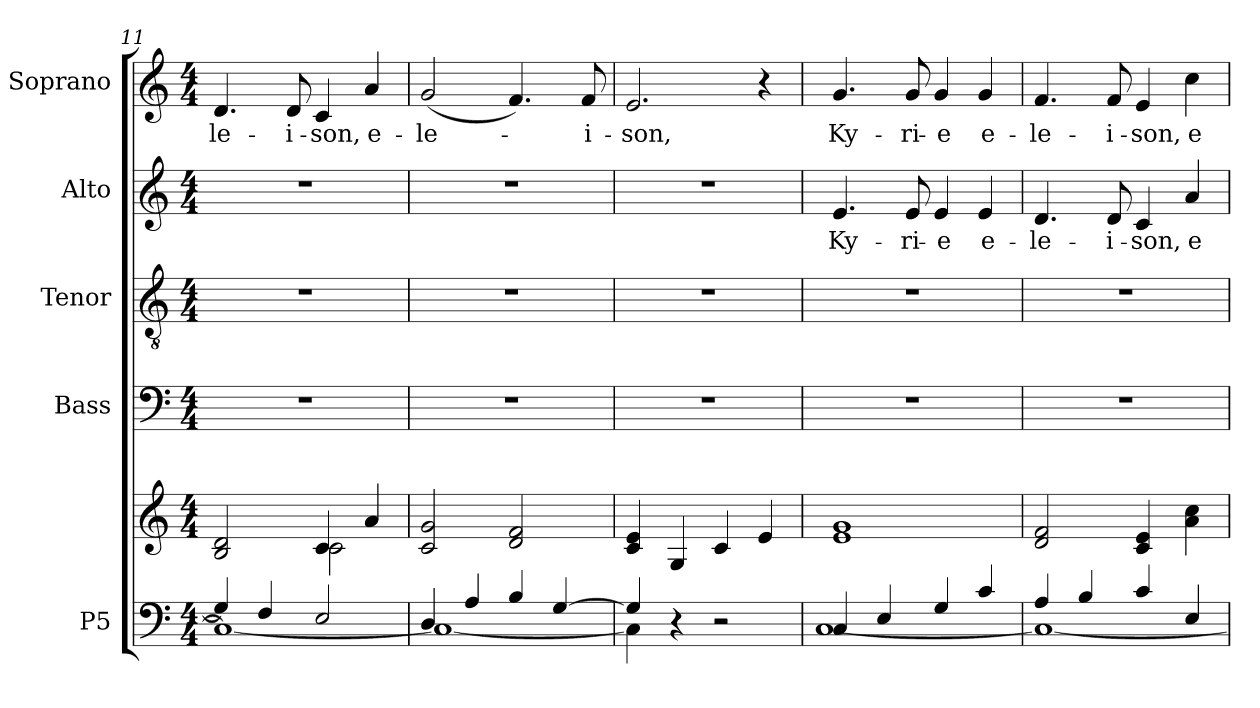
**kern	**kern	**kern	**kern	**kern	**text	**kern	**text
*part5	*part5	*part4	*part3	*part2	*part2	*part1	*part1
*staff6	*staff5	*staff4	*staff3	*staff2	*staff2	*staff1	*staff1
*I"P5	*	*I"Bass	*I"Tenor	*I"Alto	*	*I"Soprano	*
*	*	*I'B.	*I'T.	*I'A.	*	*I'S.	*
*clefF4	*clefG2	*clefF4	*clefGv2	*clefG2	*	*clefG2	*
*	*	*	*ITrd7c12	*	*	*	*
*k[]	*k[]	*k[]	*k[]	*k[]	*	*k[]	*
*C:	*C:	*C:	*C:	*C:	*	*C:	*
*M4/4	*M4/4	*M4/4	*M4/4	*M4/4	*	*M4/4	*
=11	=11	=11	=11	=11	=11	=11	=11
*^	*^	*	*	*	*	*	*
!	!	!	!	!	!	!	!	!	!LO:LY:b:color=#000000
4Gi/]	1Ci_	2Bi/ 2di	2ryy	1r	1r	1r	.	4.di/	-le-
4Fi/	.	.	.	.	.	.	.	.	.
!	!	!	!	!	!	!	!	!	!LO:LY:b:color=#000000
.	.	.	.	.	.	.	.	8di/	-i-
!	!	!	!	!	!	!	!	!	!LO:LY:b:color=#000000
2Ei/	.	4ci/	2ci\	.	.	.	.	4ci/	-son,
!	!	!	!	!	!	!	!	!	!LO:LY:b:color=#000000
.	.	4ai/	.	.	.	.	.	4ai/	e-
*	*	*v	*v	*	*	*	*	*	*
=12	=12	=12	=12	=12	=12	=12	=12	=12
!	!	!	!	!	!	!	!	!LO:LY:b:color=#000000
4Di/	1Ci_	2ci/ 2gi	1r	1r	1r	.	(2gi/	-le-
4Ai/	.	.	.	.	.	.	.	.
4Bi/	.	2di/ 2fi	.	.	.	.	4.fi/)	.
[4Gi/	.	.	.	.	.	.	.	.
!	!	!	!	!	!	!	!	!LO:LY:b:color=#000000
.	.	.	.	.	.	.	8fi/	-i-
=13	=13	=13	=13	=13	=13	=13	=13	=13
!	!	!	!	!	!	!	!	!LO:LY:b:color=#000000
4Gi/]	4Ci\]	4ci/ 4ei	1r	1r	1r	.	2.ei/	-son,
4r	2.ryy	4Gi/	.	.	.	.	.	.
2r	.	4ci/	.	.	.	.	.	.
.	.	4ei/	.	.	.	.	4r	.
=14	=14	=14	=14	=14	=14	=14	=14	=14
!	!	!	!	!	!	!LO:LY:b:color=#000000	!	!
!	!	!	!	!	!	!	!	!LO:LY:b:color=#000000
4Ci/	[1Ci	1ei 1gi	1r	1r	4.ei/	Ky-	4.gi/	Ky-
4Ei/	.	.	.	.	.	.	.	.
!	!	!	!	!	!	!LO:LY:b:color=#000000	!	!
!	!	!	!	!	!	!	!	!LO:LY:b:color=#000000
.	.	.	.	.	8ei/	-ri-	8gi/	-ri-
!	!	!	!	!	!	!LO:LY:b:color=#000000	!	!
!	!	!	!	!	!	!	!	!LO:LY:b:color=#000000
4Gi/	.	.	.	.	4ei/	-e	4gi/	-e
!	!	!	!	!	!	!LO:LY:b:color=#000000	!	!
!	!	!	!	!	!	!	!	!LO:LY:b:color=#000000
4ci/	.	.	.	.	4ei/	e-	4gi/	e-
=15	=15	=15	=15	=15	=15	=15	=15	=15
!	!	!	!	!	!	!LO:LY:b:color=#000000	!	!
!	!	!	!	!	!	!	!	!LO:LY:b:color=#000000
4Ai/	1Ci_	2di/ 2fi	1r	1r	4.di/	-le-	4.fi/	-le-
4Bi/	.	.	.	.	.	.	.	.
!	!	!	!	!	!	!LO:LY:b:color=#000000	!	!
!	!	!	!	!	!	!	!	!LO:LY:b:color=#000000
.	.	.	.	.	8di/	-i-	8fi/	-i-
!	!	!	!	!	!	!LO:LY:b:color=#000000	!	!
!	!	!	!	!	!	!	!	!LO:LY:b:color=#000000
4ci/	.	4ci/ 4ei	.	.	4ci/	-son,	4ei/	-son,
!	!	!	!	!	!	!LO:LY:b:color=#000000	!	!
!	!	!	!	!	!	!	!	!LO:LY:b:color=#000000
4Ei/	.	4ai\ 4cci	.	.	4ai/	e-	4cci\	e-
*v	*v	*	*	*	*	*	*	*
=	=	=	=	=	=	=	=
*-	*-	*-	*-	*-	*-	*-	*-
